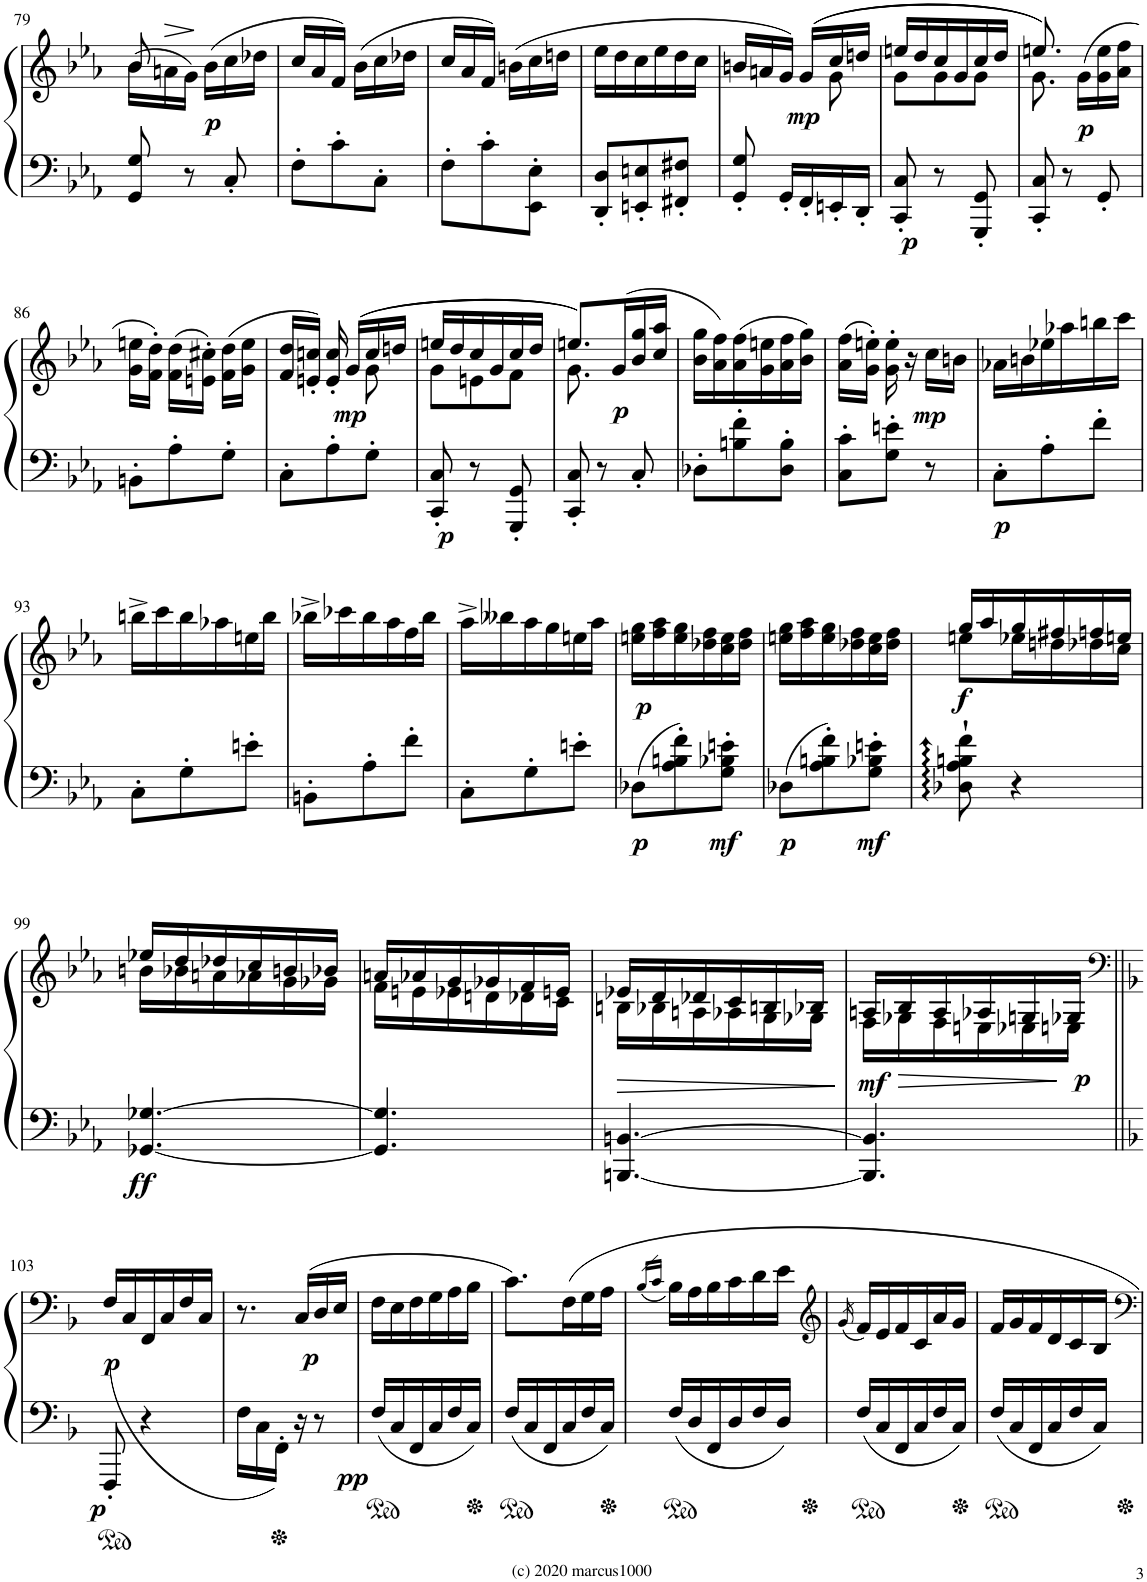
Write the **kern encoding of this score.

**kern	**kern	**dynam
*part1	*part1	*part1
*staff2	*staff1	*staff1/2
*I"Piano	*	*
*I'Pno.	*	*
!!LO:PB:g=z
*clefF4	*clefG2	*
*k[b-e-a-]	*k[b-e-a-]	*
*M3/8	*M3/8	*
=79	=79	=79
*	*^	*
8GG/ 8G/	(16b-\LL	8b-/	.
!	!	!	!LO:HP:b
.	16an\	.	>
8r	16g\JJ)	4ryy	.
!	!	!	!LO:DY:n=1:b
.	(16b-\LL	.	] p
8C'/	16cc\	.	.
.	16dd-X\JJ	.	.
*	*v	*v	*
=80	=80	=80
8F'\L	16cc/LL	.
.	16a-/	.
8c'\	16f/JJ)	.
.	(16b-\LL	.
8C'\J	16cc\	.
.	16dd-X\JJ	.
=81	=81	=81
8F'\L	16cc/LL	.
.	16a-/	.
8c'\	16f/JJ)	.
.	(16bn\LL	.
8EE-\' 8E-\'J	16cc\	.
.	16ddn\JJ	.
=82	=82	=82
8DD/' 8D/'L	16ee-\LL	.
.	16dd\	.
8EEn/' 8En/'	16cc\	.
.	16ee-\	.
8FF#X/' 8F#X/'J	16dd\	.
.	16cc\JJ	.
=83	=83	=83
*	*^	*
8GG/' 8G/'	16bn/LL	4ryy	.
.	16an/	.	.
16GG'/LL	16g/JJ)	.	.
!	!	!	!LO:DY:b
16FF'/	((16g/LL	.	mp
16EEn'/	16cc/	8g\	.
16DD'/JJ	16ddn/JJ	.	.
=84	=84	=84	=84
!	!	!	!LO:DY:b=2
8CC/' 8C/'	16een/LL	8g\L	p
.	16dd/	.	.
8r	16cc/	8g\	.
.	16g/	.	.
8GGG/' 8GG/'	16cc/	8g\J	.
.	16dd/JJ	.	.
=85	=85	=85	=85
8CC/' 8C/'	8.een/))	8.g\	.
8r	.	.	.
!	!	!	!LO:DY:b
.	(16g\LL	8.ryy	p
8GG'/	16g\ 16ee\	.	.
.	16a-\ 16ff\JJ	.	.
*	*v	*v	*
!!LO:LB:g=z
=86	=86	=86
8BBn'\L	16g\ 16een\LL	.
.	16f\' 16dd\'JJ)	.
8A-'\	(16f\ 16dd\LL	.
.	16en\' 16cc#X\'JJ)	.
8G'\J	(16f\ 16dd\LL	.
.	16g\ 16ee\JJ	.
=87	=87	=87
*	*^	*
8C'\L	16f/ 16dd/LL	4ryy	.
.	16en/' 16ccn/'JJ)	.	.
8A-'\	16e/' 16cc/'	.	.
!	!	!	!LO:DY:b
.	((16g/LL	.	mp
8G'\J	16cc/	8g\	.
.	16ddn/JJ	.	.
=88	=88	=88	=88
!	!	!	!LO:DY:b=2
8CC/' 8C/'	16een/LL	8g\L	p
.	16dd/	.	.
8r	16cc/	8en\	.
.	16g/	.	.
8GGG/' 8GG/'	16cc/	8f\J	.
.	16dd/JJ	.	.
=89	=89	=89	=89
8CC/' 8C/'	8.een/L))	8.g\	.
8r	.	.	.
!	!	!	!LO:DY:b
.	(16g/L	8.ryy	p
8C'/	16b-/ 16gg/	.	.
.	16cc/ 16aa-/JJ	.	.
*	*v	*v	*
=90	=90	=90
8D-X'\L	16b-\ 16gg\LL	.
.	16a-\ 16ff\)	.
8Bn\' 8f\'	(16a-\ 16ff\	.
.	16g\ 16een\	.
8D-\' 8B\'J	16a-\ 16ff\	.
.	16b-\ 16gg\JJ)	.
=91	=91	=91
8C\' 8c\'L	(16a-\ 16ff\LL	.
.	16g\' 16een\'JJ)	.
8G\' 8en\'J	16g\' 16ee\'	.
.	16r	.
!	!	!LO:DY:b
8r	16cc\LL	mp
.	16bn\JJ	.
=92	=92	=92
!	!	!LO:DY:b=2
8C'\L	16a-X\LL	p
.	16bn\	.
8A-'\	16ee-X\	.
.	16aa-X\	.
8f'\J	16bbn\	.
.	16ccc\JJ	.
!!LO:LB:g=z
=93	=93	=93
8C'\L	16bbn^\LL	.
.	16ccc\	.
8G'\	16bb\	.
.	16aa-X\	.
8en'\J	16een\	.
.	16bb\JJ	.
=94	=94	=94
8BBn'\L	16bb-X^\LL	.
.	16ccc-X\	.
8A-'\	16bb-\	.
.	16aa-\	.
8f'\J	16ff\	.
.	16bb-\JJ	.
=95	=95	=95
8C'\L	16aa-^\LL	.
.	16bb--X\	.
8G'\	16aa-\	.
.	16gg\	.
8en'\J	16een\	.
.	16aa-\JJ	.
=96	=96	=96
!	!	!LO:DY:b=2
!	!	!LO:DY:n=1:b
8D-X\L	16een\ 16gg\LL	p p
.	16ff\ 16aa-\	.
8A-\' 8Bn\' 8f\'	16ee\ 16gg\	.
.	16dd-X\ 16ff\	.
!	!	!LO:DY:n=2:b=2
8G\' 8B-X\' 8en\'J	16cc\ 16ee\	mf
.	16dd-\ 16ff\JJ	.
=97	=97	=97
!	!	!LO:DY:b=2
8D-X\L	16een\ 16gg\LL	p
.	16ff\ 16aa-\	.
8A-\' 8Bn\' 8f\'	16ee\ 16gg\	.
.	16dd-X\ 16ff\	.
!	!	!LO:DY:b=2
8G\' 8B-X\' 8en\'J	16cc\ 16ee\	mf
.	16dd-\ 16ff\JJ	.
=98	=98	=98
*	*^	*
!	!	!	!LO:DY:b
8D-X\` 8A-\` 8Bn\` 8f\`	16gg/LL	8een\L	f
.	16aa-/	.	.
4r	16gg/	16ee-X\L	.
.	16ff#X/	16ddn\	.
.	16ffn/	16dd-X\	.
.	16een/JJ	16cc\JJ	.
!!LO:LB:g=z	!!
=99	=99	=99	=99
!	!	!	!LO:DY:b=2
[4.GG-X/ [4.G-X/	16ee-X/LL	16bn\LL	ff
.	16dd/	16b-X\	.
.	16dd-X/	16an\	.
.	16cc/	16a-X\	.
.	16bn/	16g\	.
.	16b-X/JJ	16g-X\JJ	.
=100	=100	=100	=100
4.GG-/] 4.G-/]	16an/LL	16f\LL	.
.	16a-X/	16en\	.
.	16g/	16e-X\	.
.	16g-X/	16dn\	.
.	16f/	16d-X\	.
.	16en/JJ	16c\JJ	.
=101	=101	=101	=101
!	!	!	!LO:HP:b
[4.BBBn/ [4.BBn/	16e-X/LL	16Bn\LL	>
.	16d/	16B-X\	.
.	16d-X/	16An\	.
.	16c/	16A-X\	.
.	16Bn/	16G\	.
.	16B-X/JJ	16G-X\JJ	.
*	*v	*v	*
.	.	]
=102	=102	=102
*	*^	*
!	!	!	!LO:DY:b
4.BBB/] 4.BB/]	16An/LL	16F\LL	mf
!	!	!	!LO:HP:b
.	16B-/	16G-X\	>
.	16A/	16F\	.
.	16A-X/	16En\	.
.	16Gn/	16E-X\	.
!	!	!	!LO:DY:n=1:b
.	16G-X/JJ	16En\JJ	] p
*	*v	*v	*
!!LO:LB:g=z
=103||	=103||	=103||
*	*clefF4	*
*k[b-]	*k[b-]	*
*	*^	*
!	!	!	!LO:DY:b=2
!	!	!	!LO:DY:n=1:b
*	*v	*v	*
8FFF'/	(<16F/LL	p p
.	16C/	.
4r	16FF/	.
.	16C/	.
.	16F/	.
.	16C/JJ	.
=104	=104	=104
16F\LL	8.r	.
16C\	.	.
16FF'>\JJ)	.	.
!	!	!LO:DY:b
16r	(16C/LL	p
8r	16D/	.
.	16E/JJ	.
=105	=105	=105
!	!	!LO:DY:b=2
16F/LL	16F\LL	pp
16C/	16E\	.
16FF/	16F\	.
16C/	16G\	.
16F/	16A\	.
16C/JJ	16B-\JJ	.
=106	=106	=106
16F/LL	8.c\L)	.
16C/	.	.
16FF/	.	.
16C/	16F\L	.
16F/	16G\	.
16C/JJ	16A\JJ	.
=107	=107	=107
.	(16qB-/LL	.
.	16qc/JJ	.
16F/LL	16B-\LL)	.
16D/	16A\	.
16FF/	16B-\	.
16D/	16c\	.
16F/	16d\	.
16D/JJ	16e\JJ	.
=108	=108	=108
*	*clefG2	*
.	(16qg/	.
16F/LL	16f/LL)	.
16C/	16e/	.
16FF/	16f/	.
16C/	16c/	.
16F/	16a/	.
16C/JJ	16g/JJ	.
=109	=109	=109
16F/LL	16f/LL	.
16C/	16g/	.
16FF/	16f/	.
16C/	16d/	.
16F/	16c/	.
16C/JJ	16B-/JJ	.
=	=	=
*-	*-	*-
